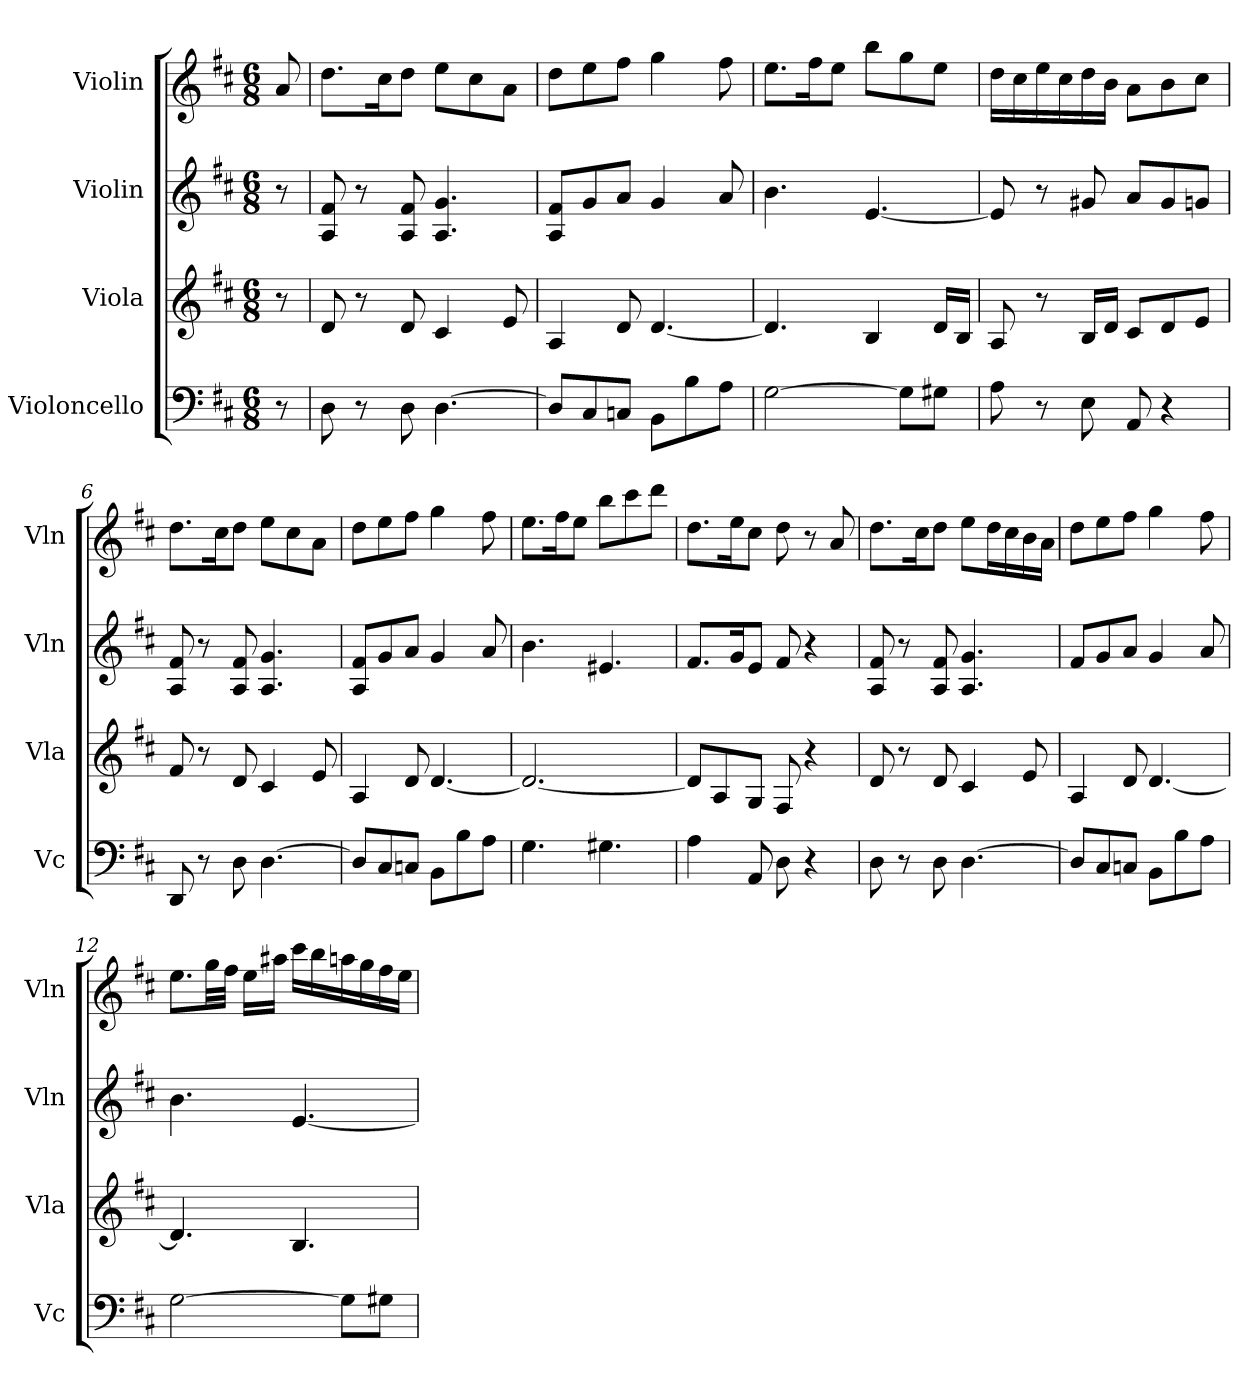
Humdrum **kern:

**kern	**kern	**kern	**kern
*part4	*part3	*part2	*part1
*staff4	*staff3	*staff2	*staff1
*I"Violoncello	*I"Viola	*I"Violin	*I"Violin
*I'Vc	*I'Vla	*I'Vln	*I'Vln
*clefF4	*clefG2	*clefG2	*clefG2
*k[f#c#]	*k[f#c#]	*k[f#c#]	*k[f#c#]
*M6/8	*M6/8	*M6/8	*M6/8
=1	=1	=1	=1
8r	8r	8r	8a/
=2	=2	=2	=2
8D\	8d/	8A/ 8f#/	8.dd\L
8r	8r	8r	.
.	.	.	16cc#\K
8D\	8d/	8A/ 8f#/	8dd\J
[4.D\	4c#/	4.A/ 4.g/	8ee\L
.	.	.	8cc#\
.	8e/	.	8a\J
=3	=3	=3	=3
8D/L]	4A/	8A/ 8f#/L	8dd\L
8C#/	.	8g/	8ee\
8Cn/J	8d/	8a/J	8ff#\J
8BB\L	[4.d/	4g/	4gg\
8B\	.	.	.
8A\J	.	8a/	8ff#\
=4	=4	=4	=4
[2G\	4.d/]	4.b\	8.ee\L
.	.	.	16ff#\K
.	.	.	8ee\J
.	4B/	[4.e/	8bb\L
8G\L]	.	.	8gg\
8G#X\J	16d/LL	.	8ee\J
.	16B/JJ	.	.
=5	=5	=5	=5
8A\	8A/	8e/]	16dd\LL
.	.	.	16cc#\
8r	8r	8r	16ee\
.	.	.	16cc#\
8E\	16B/LL	8g#X/	16dd\
.	16d/JJ	.	16b\JJ
8AA/	8c#/L	8a/L	8a\L
4r	8d/	8g#/	8b\
.	8e/J	8gn/J	8cc#\J
!!LO:LB:g=z
=6	=6	=6	=6
8DD/	8f#/	8A/ 8f#/	8.dd\L
8r	8r	8r	.
.	.	.	16cc#\K
8D\	8d/	8A/ 8f#/	8dd\J
[4.D\	4c#/	4.A/ 4.g/	8ee\L
.	.	.	8cc#\
.	8e/	.	8a\J
=7	=7	=7	=7
8D/L]	4A/	8A/ 8f#/L	8dd\L
8C#/	.	8g/	8ee\
8Cn/J	8d/	8a/J	8ff#\J
8BB\L	[4.d/	4g/	4gg\
8B\	.	.	.
8A\J	.	8a/	8ff#\
=8	=8	=8	=8
4.G\	2.d/_	4.b\	8.ee\L
.	.	.	16ff#\K
.	.	.	8ee\J
4.G#X\	.	4.e#X/	8bb\L
.	.	.	8ccc#\
.	.	.	8ddd\J
=9	=9	=9	=9
4A\	8d/L]	8.f#/L	8.dd\L
.	8A/	.	.
.	.	16g/K	16ee\K
8AA/	8G/J	8e/J	8cc#\J
8D\	8F#/	8f#/	8dd\
4r	4r	4r	8r
.	.	.	8a/
=10	=10	=10	=10
8D\	8d/	8A/ 8f#/	8.dd\L
8r	8r	8r	.
.	.	.	16cc#\K
8D\	8d/	8A/ 8f#/	8dd\J
[4.D\	4c#/	4.A/ 4.g/	8ee\L
.	.	.	16dd\L
.	.	.	16cc#\
.	8e/	.	16b\
.	.	.	16a\JJ
!!LO:LB:g=z
=11	=11	=11	=11
8D/L]	4A/	8f#/L	8dd\L
8C#/	.	8g/	8ee\
8Cn/J	8d/	8a/J	8ff#\J
8BB\L	[4.d/	4g/	4gg\
8B\	.	.	.
8A\J	.	8a/	8ff#\
=12	=12	=12	=12
[2G\	4.d/]	4.b\	8.ee\L
.	.	.	32gg\LL
.	.	.	32ff#\JJJ
.	.	.	16ee\LL
.	.	.	16aa#X\JJ
.	4.B/	[4.e/	16ccc#\LL
.	.	.	16bb\
8G\L]	.	.	16aan\
.	.	.	16gg\
8G#X\J	.	.	16ff#\
.	.	.	16ee\JJ
=	=	=	=
*-	*-	*-	*-
